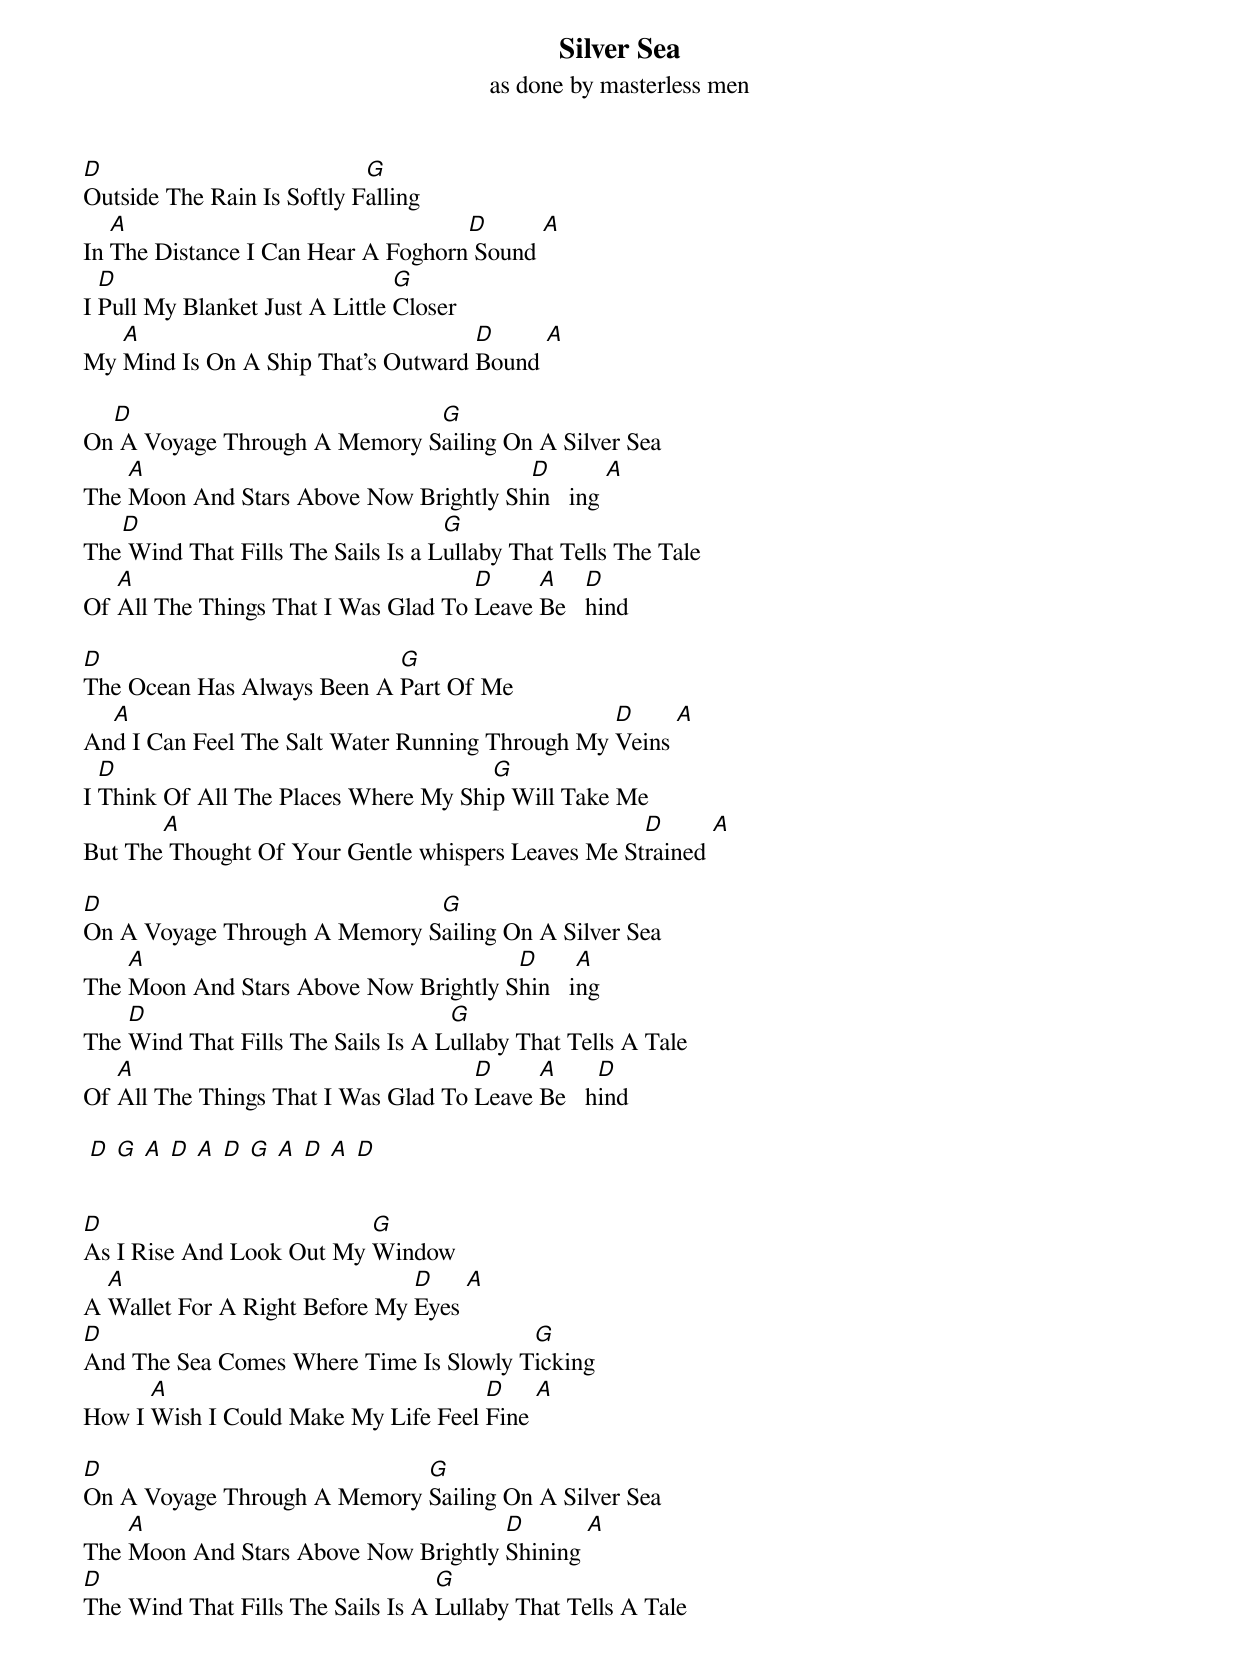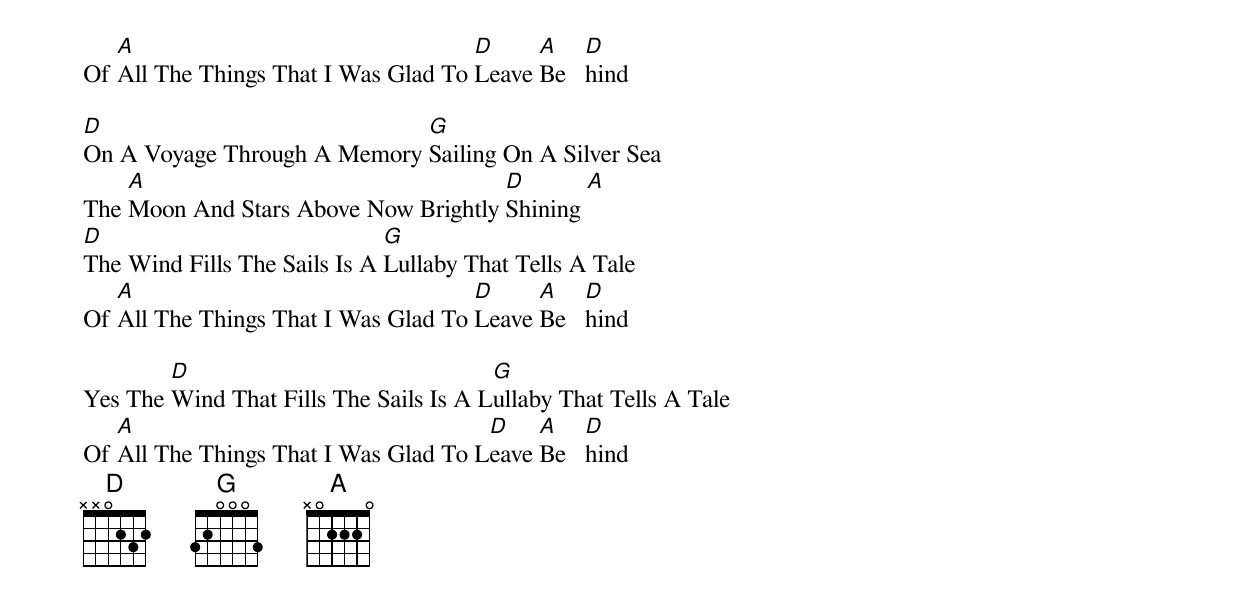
{title: Silver Sea}
{subtitle: as done by masterless men}

[D]Outside The Rain Is Softly F[G]alling
In [A]The Distance I Can Hear A Foghorn[D] Sound [A]
I [D]Pull My Blanket Just A Little [G]Closer
My [A]Mind Is On A Ship That's Outward [D]Bound [A]

On[D] A Voyage Through A Memory S[G]ailing On A Silver Sea
The [A]Moon And Stars Above Now Brightly Sh[D]in   ing [A]
The[D] Wind That Fills The Sails Is a L[G]ullaby That Tells The Tale
Of [A]All The Things That I Was Glad To [D]Leave [A]Be   [D]hind

[D]The Ocean Has Always Been A [G]Part Of Me
An[A]d I Can Feel The Salt Water Running Through My [D]Veins [A]
I [D]Think Of All The Places Where My Shi[G]p Will Take Me
But The[A] Thought Of Your Gentle whispers Leaves Me St[D]rained [A]

[D]On A Voyage Through A Memory S[G]ailing On A Silver Sea
The [A]Moon And Stars Above Now Brightly S[D]hin   i[A]ng
The [D]Wind That Fills The Sails Is A L[G]ullaby That Tells A Tale
Of [A]All The Things That I Was Glad To [D]Leave [A]Be   h[D]ind

 [D] [G] [A] [D] [A] [D] [G] [A] [D] [A] [D]


[D]As I Rise And Look Out My [G]Window
A [A]Wallet For A Right Before My [D]Eyes [A]
[D]And The Sea Comes Where Time Is Slowly T[G]icking
How I [A]Wish I Could Make My Life Feel [D]Fine [A]

[D]On A Voyage Through A Memory [G]Sailing On A Silver Sea
The [A]Moon And Stars Above Now Brightly [D]Shining [A]
[D]The Wind That Fills The Sails Is A [G]Lullaby That Tells A Tale
Of [A]All The Things That I Was Glad To [D]Leave [A]Be   [D]hind

[D]On A Voyage Through A Memory [G]Sailing On A Silver Sea
The [A]Moon And Stars Above Now Brightly [D]Shining [A]
[D]The Wind Fills The Sails Is A [G]Lullaby That Tells A Tale
Of [A]All The Things That I Was Glad To [D]Leave [A]Be   [D]hind

Yes The [D]Wind That Fills The Sails Is A L[G]ullaby That Tells A Tale
Of [A]All The Things That I Was Glad To L[D]eave [A]Be   [D]hind
